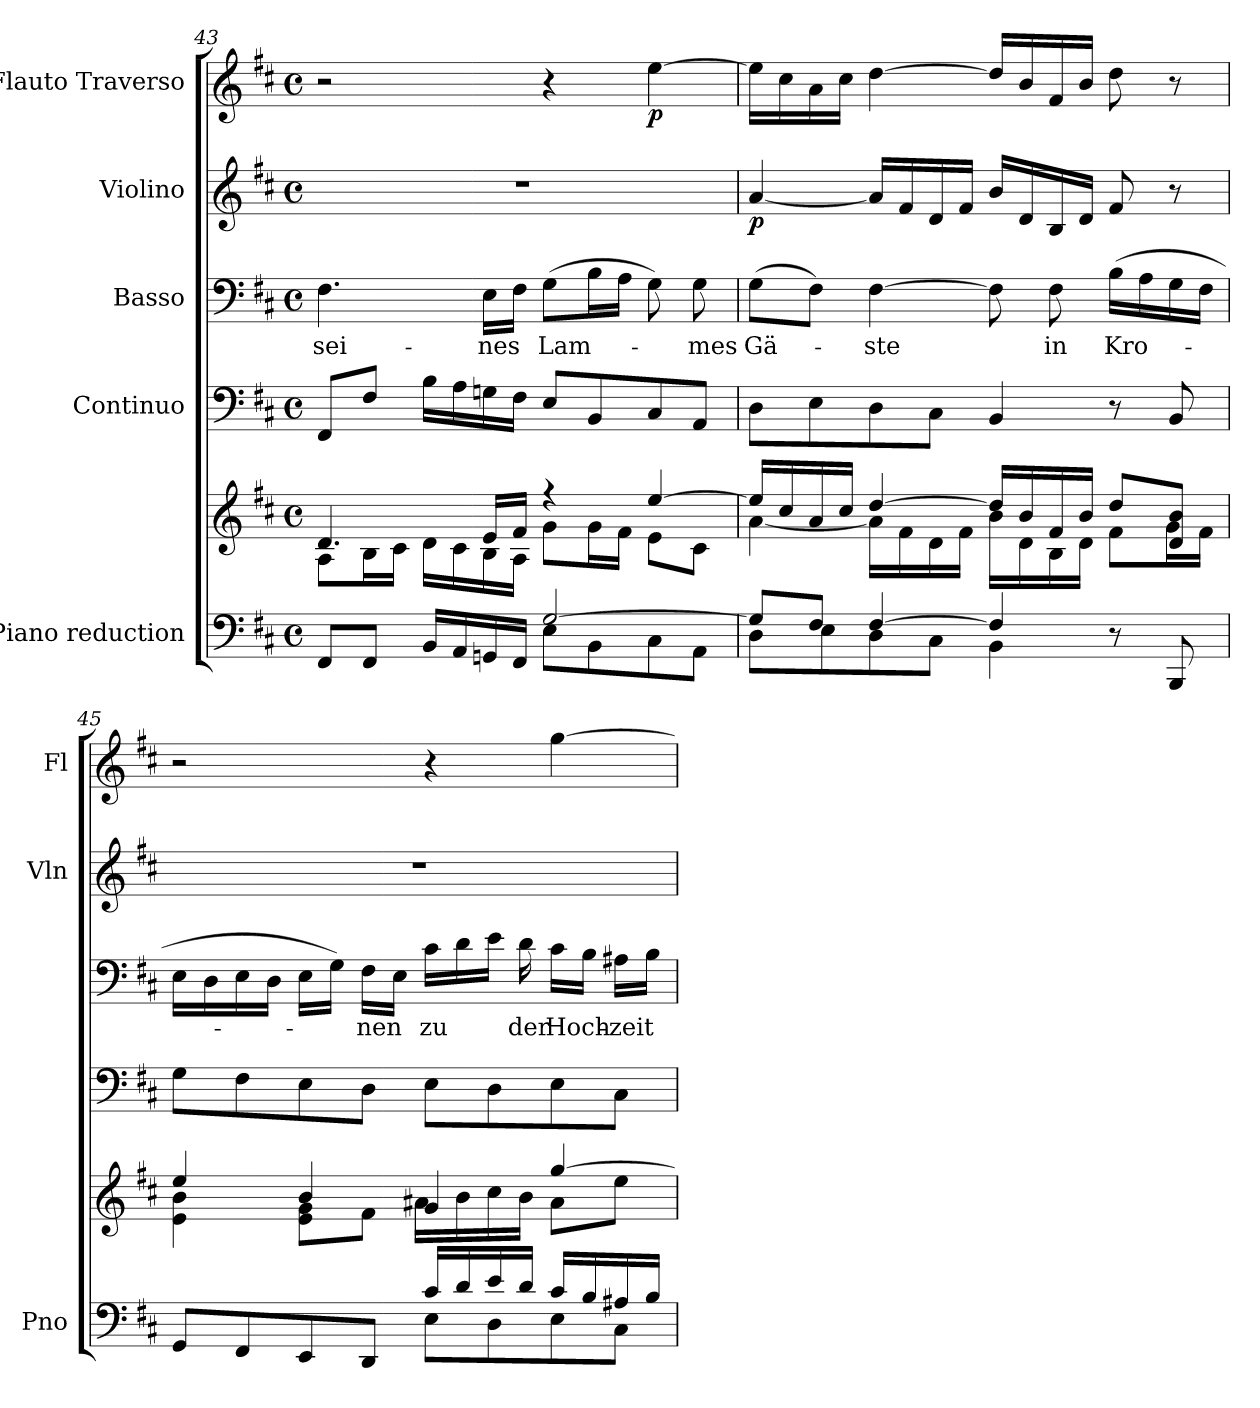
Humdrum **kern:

**kern	**kern	**kern	**kern	**text	**kern	**dynam	**kern	**dynam
*part5	*part5	*part4	*part3	*part3	*part2	*part2	*part1	*part1
*staff6	*staff5	*staff4	*staff3	*staff3	*staff2	*staff2	*staff1	*staff1
*I"Piano reduction	*	*I"Continuo	*I"Basso	*	*I"Violino	*	*I"Flauto Traverso	*
*I'Pno	*	*	*	*	*I'Vln	*	*I'Fl	*
*clefF4	*clefG2	*clefF4	*clefF4	*	*clefG2	*	*clefG2	*
*k[f#c#]	*k[f#c#]	*k[f#c#]	*k[f#c#]	*	*k[f#c#]	*	*k[f#c#]	*
*M4/4	*M4/4	*M4/4	*M4/4	*	*M4/4	*	*M4/4	*
*met(c)	*met(c)	*met(c)	*met(c)	*	*met(c)	*	*met(c)	*
=43	=43	=43	=43	=43	=43	=43	=43	=43
*^	*^	*	*	*	*	*	*	*
!	!	!	!	!	!	!LO:LY:b	!	!	!	!
8FF#/L	2ryy	4.d/	8A\L	8FF#/L	4.F#\	sei-	1r	.	2r	.
8FF#/J	.	.	16B\L	8F#/J	.	.	.	.	.	.
.	.	.	16c#\JJ	.	.	.	.	.	.	.
16BB/LL	.	.	16d\LL	16B\LL	.	.	.	.	.	.
16AA/	.	.	16c#\	16A\	.	.	.	.	.	.
!	!	!	!	!	!	!LO:LY:b	!	!	!	!
16GGn/	.	16e/LL	16B\	16Gn\	16E\LL	-nes	.	.	.	.
16FF#/JJ	.	16f#/JJ	16A\JJ	16F#\JJ	16F#\JJ	.	.	.	.	.
!	!	!	!	!	!	!LO:LY:b	!	!	!	!
[2G/	8E\L	4r	8g\L	8E/L	(>8G\L	Lam-	.	.	4r	.
.	8BB\	.	16g\L	8BB/	16B\L	.	.	.	.	.
.	.	.	16f#\JJ	.	16A\JJ	.	.	.	.	.
!	!	!	!	!	!	!	!	!	!	!LO:DY:b
.	8C#\	[4ee/	8e\L	8C#/	8G\)	.	.	.	[4ee\	p
!	!	!	!	!	!	!LO:LY:b	!	!	!	!
.	8AA\J	.	8c#\J	8AA/J	8G\	-mes	.	.	.	.
=44	=44	=44	=44	=44	=44	=44	=44	=44	=44	=44
!	!	!	!	!	!	!LO:LY:b	!	!LO:DY:b	!	!
8G/L]	8D\L	16ee/LL]	[4a\	8D\L	(>8G\L	Gä-	[4a/	p	16ee\LL]	.
.	.	16cc#/	.	.	.	.	.	.	16cc#\	.
8F#/J	8E\	16a/	.	8E\	8F#\J)	.	.	.	16a\	.
.	.	16cc#/JJ	.	.	.	.	.	.	16cc#\JJ	.
!	!	!	!	!	!	!LO:LY:b	!	!	!	!
[4F#/	8D\	[4dd/	16a\LL]	8D\	[4F#\	-ste	16a/LL]	.	[4dd\	.
.	.	.	16f#\	.	.	.	16f#/	.	.	.
.	8C#\J	.	16d\	8C#\J	.	.	16d/	.	.	.
.	.	.	16f#\JJ	.	.	.	16f#/JJ	.	.	.
4F#/]	4BB\	16dd/LL]	16b\LL	4BB/	8F#\]	.	16b/LL	.	16dd/LL]	.
.	.	16b/	16d\	.	.	.	16d/	.	16b/	.
!	!	!	!	!	!	!LO:LY:b	!	!	!	!
.	.	16f#/	16B\	.	8F#\	in	16B/	.	16f#/	.
.	.	16b/JJ	16d\JJ	.	.	.	16d/JJ	.	16b/JJ	.
!	!	!	!	!	!	!LO:LY:b	!	!	!	!
8r	8ryy	8dd/L	8f#\L	8r	(>16B\LL	Kro-	8f#/	.	8dd\	.
.	.	.	.	.	16A\	.	.	.	.	.
8BBB/	8ryy	8d/ 8b/J	16g\L	8BB/	16G\	.	8r	.	8r	.
.	.	.	16f#\JJ	.	16F#\JJ	.	.	.	.	.
=45	=45	=45	=45	=45	=45	=45	=45	=45	=45	=45
8GG/L	2ryy	4ee/	4e\ 4b\	8G\L	16E\LL	.	1r	.	2r	.
.	.	.	.	.	16D\	.	.	.	.	.
8FF#/	.	.	.	8F#\	16E\	.	.	.	.	.
.	.	.	.	.	16D\JJ	.	.	.	.	.
8EE/	.	4b/	8e\ 8g\L	8E\	16E\LL	.	.	.	.	.
.	.	.	.	.	16G\JJ)	.	.	.	.	.
!	!	!	!	!	!	!LO:LY:b	!	!	!	!
8DD/J	.	.	8f#\J	8D\J	16F#\LL	-nen	.	.	.	.
.	.	.	.	.	16E\JJ	.	.	.	.	.
!	!	!	!	!	!	!LO:LY:b	!	!	!	!
16c#/LL	8E\L	4g/	16a#X\LL	8E\L	16c#\LL	zu	.	.	4r	.
16d/	.	.	16b\	.	16d\	.	.	.	.	.
16e/	8D\	.	16cc#\	8D\	16e\JJ	.	.	.	.	.
!	!	!	!	!	!	!LO:LY:b	!	!	!	!
16d/JJ	.	.	16b\JJ	.	16d\	der	.	.	.	.
!	!	!	!	!	!	!LO:LY:b	!	!	!	!
16c#/LL	8E\	[4gg/	8a#\L	8E\	16c#\LL	Hoch-	.	.	[4gg\	.
16B/	.	.	.	.	16B\JJ	.	.	.	.	.
!	!	!	!	!	!	!LO:LY:b	!	!	!	!
16A#X/	8C#\J	.	8ee\J	8C#\J	16A#X\LL	-zeit	.	.	.	.
16B/JJ	.	.	.	.	16B\JJ	.	.	.	.	.
*v	*v	*	*	*	*	*	*	*	*	*
*	*v	*v	*	*	*	*	*	*	*
=	=	=	=	=	=	=	=	=
*-	*-	*-	*-	*-	*-	*-	*-	*-
